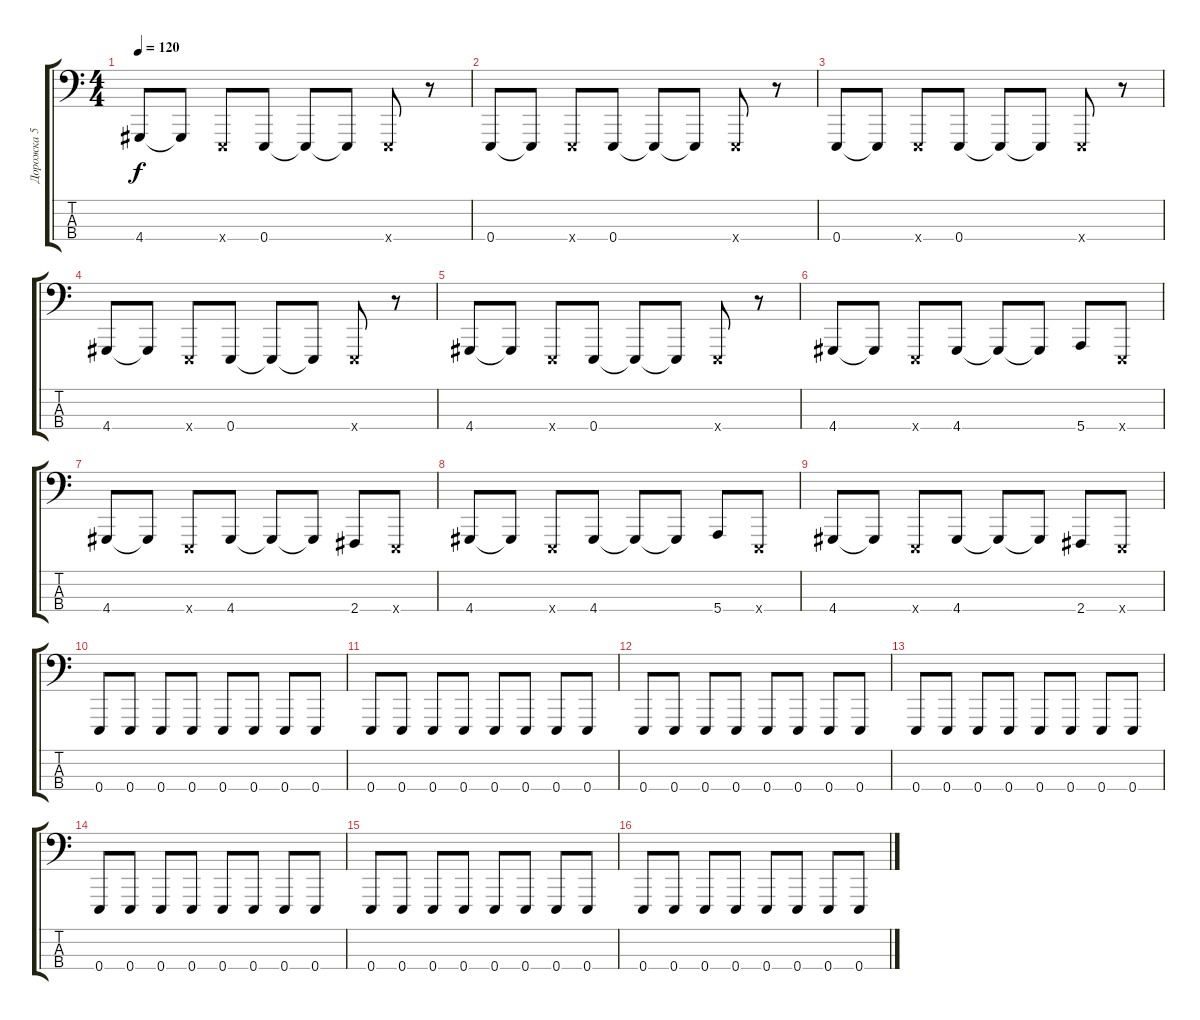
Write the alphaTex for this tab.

\track ("Дорожка 5" "Дорожка 5") {instrument lead2sawtooth}
\staff {score tabs}
\tuning (G2 D2 A1 E1) {hide}
\ts (4 4)
\tempo 120
\clef f4
\ks c
4.4.8{dy f} 4.4{t}.8 0.4{x}.8 0.4.8 0.4{t}.8 0.4{t}.8 0.4{x}.8 r.8 |
0.4.8 0.4{t}.8 0.4{x}.8 0.4.8 0.4{t}.8 0.4{t}.8 0.4{x}.8 r.8 |
0.4.8 0.4{t}.8 0.4{x}.8 0.4.8 0.4{t}.8 0.4{t}.8 0.4{x}.8 r.8 |
4.4.8 4.4{t}.8 0.4{x}.8 0.4.8 0.4{t}.8 0.4{t}.8 0.4{x}.8 r.8 |
4.4.8 4.4{t}.8 0.4{x}.8 0.4.8 0.4{t}.8 0.4{t}.8 0.4{x}.8 r.8 |
4.4.8 4.4{t}.8 0.4{x}.8 4.4.8 4.4{t}.8 4.4{t}.8 5.4.8 0.4{x}.8 |
4.4.8 4.4{t}.8 0.4{x}.8 4.4.8 4.4{t}.8 4.4{t}.8 2.4.8 0.4{x}.8 |
4.4.8 4.4{t}.8 0.4{x}.8 4.4.8 4.4{t}.8 4.4{t}.8 5.4.8 0.4{x}.8 |
4.4.8 4.4{t}.8 0.4{x}.8 4.4.8 4.4{t}.8 4.4{t}.8 2.4.8 0.4{x}.8 |
0.4.8 0.4.8 0.4.8 0.4.8 0.4.8 0.4.8 0.4.8 0.4.8 |
0.4.8 0.4.8 0.4.8 0.4.8 0.4.8 0.4.8 0.4.8 0.4.8 |
0.4.8 0.4.8 0.4.8 0.4.8 0.4.8 0.4.8 0.4.8 0.4.8 |
0.4.8 0.4.8 0.4.8 0.4.8 0.4.8 0.4.8 0.4.8 0.4.8 |
0.4.8 0.4.8 0.4.8 0.4.8 0.4.8 0.4.8 0.4.8 0.4.8 |
0.4.8 0.4.8 0.4.8 0.4.8 0.4.8 0.4.8 0.4.8 0.4.8 |
0.4.8 0.4.8 0.4.8 0.4.8 0.4.8 0.4.8 0.4.8 0.4.8
